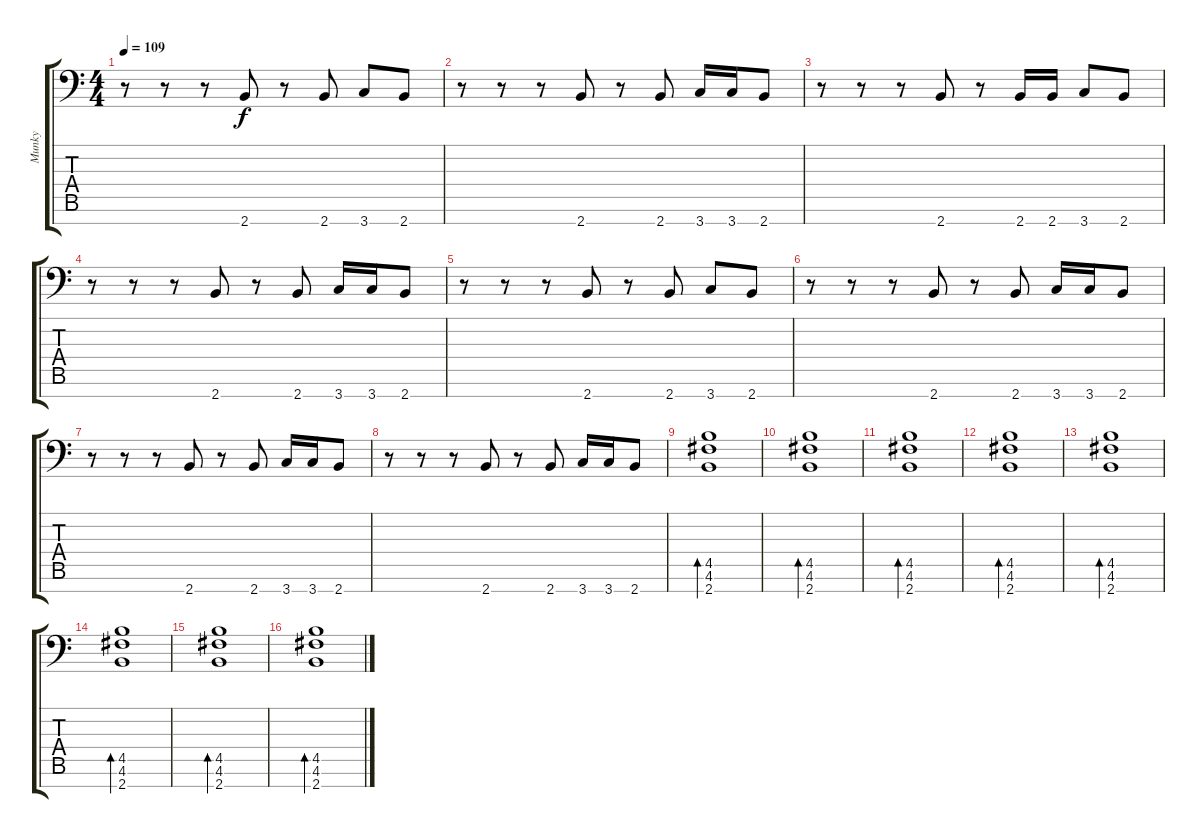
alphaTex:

\track ("Munky" "Munky") {instrument overdrivenguitar}
\staff {score tabs}
\tuning (D4 A3 F3 C3 G2 D2 A1) {hide}
\ts (4 4)
\tempo 109
\clef f4
\ks c
r.8{dy f volume 12 instrument electricguitarmuted} r.8 r.8 2.7.8 r.8 2.7.8 3.7.8 2.7.8 |
r.8{instrument electricguitarmuted} r.8 r.8 2.7.8 r.8 2.7.8 3.7.16 3.7.16 2.7.8 |
r.8{instrument electricguitarmuted} r.8 r.8 2.7.8 r.8 2.7.16 2.7.16 3.7.8 2.7.8 |
r.8{instrument electricguitarmuted} r.8 r.8 2.7.8 r.8 2.7.8 3.7.16 3.7.16 2.7.8 |
r.8{instrument electricguitarmuted} r.8 r.8 2.7.8 r.8 2.7.8 3.7.8 2.7.8 |
r.8{instrument electricguitarmuted} r.8 r.8 2.7.8 r.8 2.7.8 3.7.16 3.7.16 2.7.8 |
r.8{instrument electricguitarmuted} r.8 r.8 2.7.8 r.8 2.7.8 3.7.16 3.7.16 2.7.8 |
r.8{instrument electricguitarmuted} r.8 r.8 2.7.8 r.8 2.7.8 3.7.16 3.7.16 2.7.8 |
(4.5 4.6 2.7).1{bd 60 volume 10 instrument distortionguitar} |
(4.5 4.6 2.7).1{bd 60} |
(4.5 4.6 2.7).1{bd 60} |
(4.5 4.6 2.7).1{bd 60} |
(4.5 4.6 2.7).1{bd 60 instrument distortionguitar} |
(4.5 4.6 2.7).1{bd 60} |
(4.5 4.6 2.7).1{bd 60} |
(4.5 4.6 2.7).1{bd 60}
